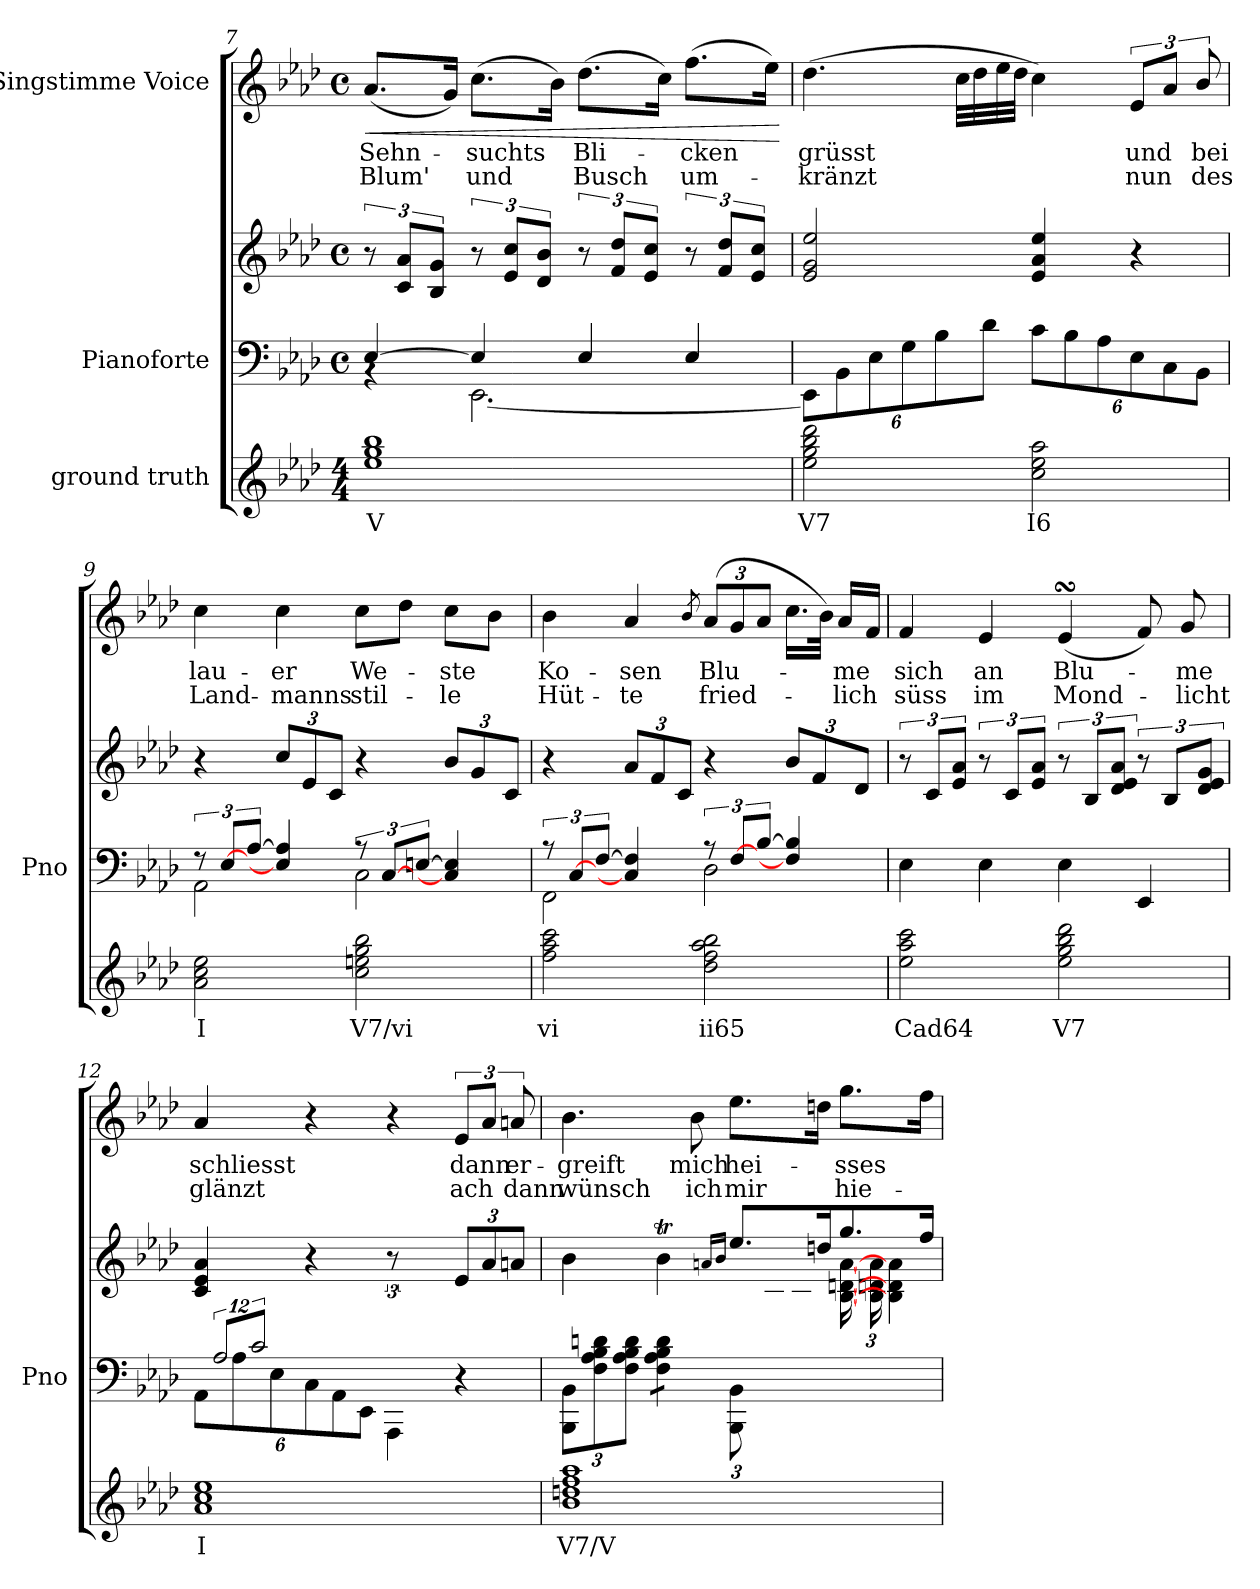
**kern	**text	**kern	**kern	**kern	**text	**text	**dynam
*part3	*part3	*part2	*part2	*part1	*part1	*part1	*part1
*staff4	*staff4	*staff3	*staff2	*staff1	*staff1	*staff1	*staff1
*I"ground truth	*	*I"Pianoforte	*	*I"Singstimme Voice	*	*	*
*	*	*I'Pno	*	*	*	*	*
*	*	*clefF4	*clefG2	*clefG2	*	*	*
*k[b-e-a-d-]	*	*k[b-e-a-d-]	*k[b-e-a-d-]	*k[b-e-a-d-]	*	*	*
*M4/4	*	*M4/4	*M4/4	*M4/4	*	*	*
*	*	*met(c)	*met(c)	*met(c)	*	*	*
=7	=7	=7	=7	=7	=7	=7	=7
*	*	*^	*	*	*	*	*
!	!	!	!	!	!	!LO:LY:b	!LO:LY:b	!LO:HP:b
1ee- 1gg 1bb-	V	[4E-/	4rBB	12r	(<8.a-/L	Sehn-	Blum'	<
.	.	.	.	12c/ 12a-/L	.	.	.	.
.	.	.	.	12B-/ 12g/J	.	.	.	.
.	.	.	.	.	16g/Jk)	.	.	.
!	!	!	!	!	!	!LO:LY:b	!LO:LY:b	!
.	.	4E-/]	[2.EE-\	12r	(>8.cc\L	-suchts	und	.
.	.	.	.	12e-/ 12cc/L	.	.	.	.
.	.	.	.	12d-/ 12b-/J	.	.	.	.
.	.	.	.	.	16b-\Jk)	.	.	.
!	!	!	!	!	!	!LO:LY:b	!LO:LY:b	!
.	.	4E-/	.	12r	(>8.dd-\L	Bli-	Busch	.
.	.	.	.	12f/ 12dd-/L	.	.	.	.
.	.	.	.	12e-/ 12cc/J	.	.	.	.
.	.	.	.	.	16cc\Jk)	.	.	.
!	!	!	!	!	!	!LO:LY:b	!LO:LY:b	!
.	.	4E-/	.	12r	(>8.ff\L	-cken	um-	.
.	.	.	.	12f/ 12dd-/L	.	.	.	.
.	.	.	.	12e-/ 12cc/J	.	.	.	.
.	.	.	.	.	16ee-\Jk)	.	.	.
*	*	*v	*v	*	*	*	*	*
.	.	.	.	.	.	.	[
=8	=8	=8	=8	=8	=8	=8	=8
*	*	*Xbrackettup	*	*	*	*	*
!	!	!	!	!	!LO:LY:b	!LO:LY:b	!
2ee- 2gg 2bb- 2ddd-	V7	12EE-\L]	2e-/ 2g/ 2ee-/	(>4.dd-\	grüsst	-kränzt	.
.	.	12BB-\	.	.	.	.	.
.	.	12E-\	.	.	.	.	.
.	.	12G\	.	.	.	.	.
.	.	12B-\	.	.	.	.	.
.	.	.	.	32cc\LLL	.	.	.
.	.	.	.	32dd-\	.	.	.
.	.	12d-\J	.	.	.	.	.
.	.	.	.	32ee-\	.	.	.
.	.	.	.	32dd-\JJJ	.	.	.
2cc 2ee- 2aa-	I6	12c\L	4e-/ 4a-/ 4ee-/	4cc\)	.	.	.
.	.	12B-\	.	.	.	.	.
.	.	12A-\	.	.	.	.	.
!	!	!	!	!	!LO:LY:b	!LO:LY:b	!
.	.	12E-\	4r	12e-/L	und	nun	.
.	.	12C\	.	12a-/J	.	.	.
!	!	!	!	!	!LO:LY:b	!LO:LY:b	!
.	.	12BB-\J	.	12b-/	bei	des	.
=9	=9	=9	=9	=9	=9	=9	=9
*	*	*brackettup	*	*	*	*	*
*	*	*^	*	*	*	*	*
!	!	!	!	!	!	!LO:LY:b	!LO:LY:b	!
2a- 2cc 2ee-	I	12r	2AA-\	4r	4cc\	lau-	Land-	.
.	.	[12E-/L	.	.	.	.	.	.
.	.	[12A-/J	.	.	.	.	.	.
*	*	*	*	*Xbrackettup	*	*	*	*
!	!	!	!	!	!	!LO:LY:b	!LO:LY:b	!
.	.	4E-/] 4A-/]	.	12cc/L	4cc\	-er	-manns	.
.	.	.	.	12e-/	.	.	.	.
.	.	.	.	12c/J	.	.	.	.
!	!	!	!	!	!	!LO:LY:b	!LO:LY:b	!
2cc 2een 2gg 2bb-	V7/vi	12r	2C\	4r	8cc\L	We-	stil-	.
.	.	[12C/L	.	.	.	.	.	.
.	.	.	.	.	8dd-\J	.	.	.
.	.	[12En/J	.	.	.	.	.	.
!	!	!	!	!	!	!LO:LY:b	!LO:LY:b	!
.	.	4C/] 4E/]	.	12b-/L	8cc\L	-ste	-le	.
.	.	.	.	12g/	.	.	.	.
.	.	.	.	.	8b-\J	.	.	.
.	.	.	.	12c/J	.	.	.	.
=10	=10	=10	=10	=10	=10	=10	=10	=10
!	!	!	!	!	!	!LO:LY:b	!LO:LY:b	!
2ff 2aa- 2ccc	vi	12r	2FF\	4r	4b-\	Ko-	Hüt-	.
.	.	[12C/L	.	.	.	.	.	.
.	.	[12F/J	.	.	.	.	.	.
!	!	!	!	!	!	!LO:LY:b	!LO:LY:b	!
.	.	4C/] 4F/]	.	12a-/L	4a-/	-sen	-te	.
.	.	.	.	12f/	.	.	.	.
.	.	.	.	12c/J	.	.	.	.
.	.	.	.	.	8qb-/	.	.	.
*	*	*	*	*	*Xbrackettup	*	*	*
!	!	!	!	!	!	!LO:LY:b	!LO:LY:b	!
2dd- 2ff 2aa- 2bb-	ii65	12r	2D-\	4r	(>12a-/L	Blu-	fried-	.
.	.	[12F/L	.	.	12g/	.	.	.
.	.	[12B-/J	.	.	12a-/J	.	.	.
.	.	4F/] 4B-/]	.	12b-/L	16.cc\LL	.	.	.
.	.	.	.	12f/	.	.	.	.
.	.	.	.	.	32b-\JJk)	.	.	.
!	!	!	!	!	!	!LO:LY:b	!LO:LY:b	!
.	.	.	.	.	16a-/LL	-me	-lich	.
.	.	.	.	12d-/J	.	.	.	.
.	.	.	.	.	16f/JJ	.	.	.
*	*	*v	*v	*	*	*	*	*
=11	=11	=11	=11	=11	=11	=11	=11
*	*	*	*brackettup	*	*	*	*
!	!	!	!	!	!LO:LY:b	!LO:LY:b	!
2ee- 2aa- 2ccc	Cad64	4E-\	12r	4f/	sich	süss	.
.	.	.	12c/L	.	.	.	.
.	.	.	12e-/ 12a-/J	.	.	.	.
!	!	!	!	!	!LO:LY:b	!LO:LY:b	!
.	.	4E-\	12r	4e-/	an	im	.
.	.	.	12c/L	.	.	.	.
.	.	.	12e-/ 12a-/J	.	.	.	.
!	!	!	!	!	!LO:LY:b	!LO:LY:b	!
2ee- 2gg 2bb- 2ddd-	V7	4E-\	12r	(<4e-sSSS/	Blu-	Mond-	.
.	.	.	12B-/L	.	.	.	.
.	.	.	12d-/ 12e-/ 12a-/J	.	.	.	.
.	.	4EE-/	12r	8f/)	.	.	.
.	.	.	12B-/L	.	.	.	.
!	!	!	!	!	!LO:LY:b	!LO:LY:b	!
.	.	.	.	8g/	-me	-licht	.
.	.	.	12d-/ 12e-/ 12g/J	.	.	.	.
=12	=12	=12	=12	=12	=12	=12	=12
*	*	*^	*	*	*	*	*
*	*	*	*Xbrackettup	*	*	*	*	*
!	!	!	!	!	!	!LO:LY:b	!LO:LY:b	!
1a- 1cc 1ee-	I	12%7ryy	12AA-\L	4c/ 4e-/ 4a-/	4a-/	schliesst	glänzt	.
.	.	.	12A-\	.	.	.	.	.
.	.	.	12E-\	.	.	.	.	.
.	.	.	12C\	4r	4r	.	.	.
.	.	.	12AA-\	.	.	.	.	.
.	.	.	12EE-\J	.	.	.	.	.
.	.	.	4AAA-\	12r	4r	.	.	.
.	.	12A-/L	.	6ryy	.	.	.	.
.	.	12c/J	.	.	.	.	.	.
*	*	*	*	*Xbrackettup	*brackettup	*	*	*
!	!	!	!	!	!	!LO:LY:b	!LO:LY:b	!
.	.	4ryy	4r	12e-/L	12e-/L	dann	ach	.
.	.	.	.	12a-/	12a-/J	.	.	.
!	!	!	!	!	!	!LO:LY:b	!LO:LY:b	!
.	.	.	.	(12an/J	12an/	er-	dann	.
*	*	*v	*v	*	*	*	*	*
=13	=13	=13	=13	=13	=13	=13	=13
*	*	*	*^	*	*	*	*
!	!	!	!	!	!	!LO:LY:b	!LO:LY:b	!
1b- 1ddn 1ff 1aa-	V7/V	12BBB-\ 12BB-\L	4b-\	12%7ryy	4.b-\	-greift	wünsch	.
.	.	12F\ 12A-\ 12B-\ 12dn\	.	.	.	.	.	.
.	.	12F\ 12A-\ 12B-\ 12d\J	.	.	.	.	.	.
*	*	*tremolo	*	*	*	*	*	*
.	.	12F\ 12A-\ 12B-\ 12d\L	4b-T\	.	.	.	.	.
.	.	12F\ 12A-\ 12B-\ 12d\	.	.	.	.	.	.
!	!	!	!	!	!	!LO:LY:b	!LO:LY:b	!
.	.	.	.	.	8b-\	mich	ich	.
.	.	12F\ 12A-\ 12B-\ 12d\J	.	.	.	.	.	.
*	*	*Xtremolo	*	*	*	*	*	*
.	.	.	16qan/LL	.	.	.	.	.
.	.	.	16qb-/JJ	.	.	.	.	.
!	!	!	!	!	!	!LO:LY:b	!LO:LY:b	!
.	.	12BBB-\ 12BB-\L	8.ee-/L	.	8.ee-\L	hei-	mir	.
.	.	12%5ryy	.	12B-\ 12f\ 12a-\	.	.	.	.
.	.	.	.	12B-\ 12f\ 12a-\J	.	.	.	.
.	.	.	16ddn/K	.	16ddn\Jk	.	.	.
!	!	!	!	!	!	!LO:LY:b	!LO:LY:b	!
*	*	*	*tremolo	*	*	*	*	*
.	.	.	8.gg/	[24B-\ [24dn\ [24a-\	8.gg\L	-sses	hie-	.
.	.	.	.	24B-\ 24dn\ 24a-\	.	.	.	.
*	*	*	*Xtremolo	*	*	*	*	*
.	.	.	.	6B-\] 6d\] 6a-\]	.	.	.	.
.	.	.	16ff/Jk	.	16ff\Jk	.	.	.
*	*	*	*v	*v	*	*	*	*
=	=	=	=	=	=	=	=
*-	*-	*-	*-	*-	*-	*-	*-
